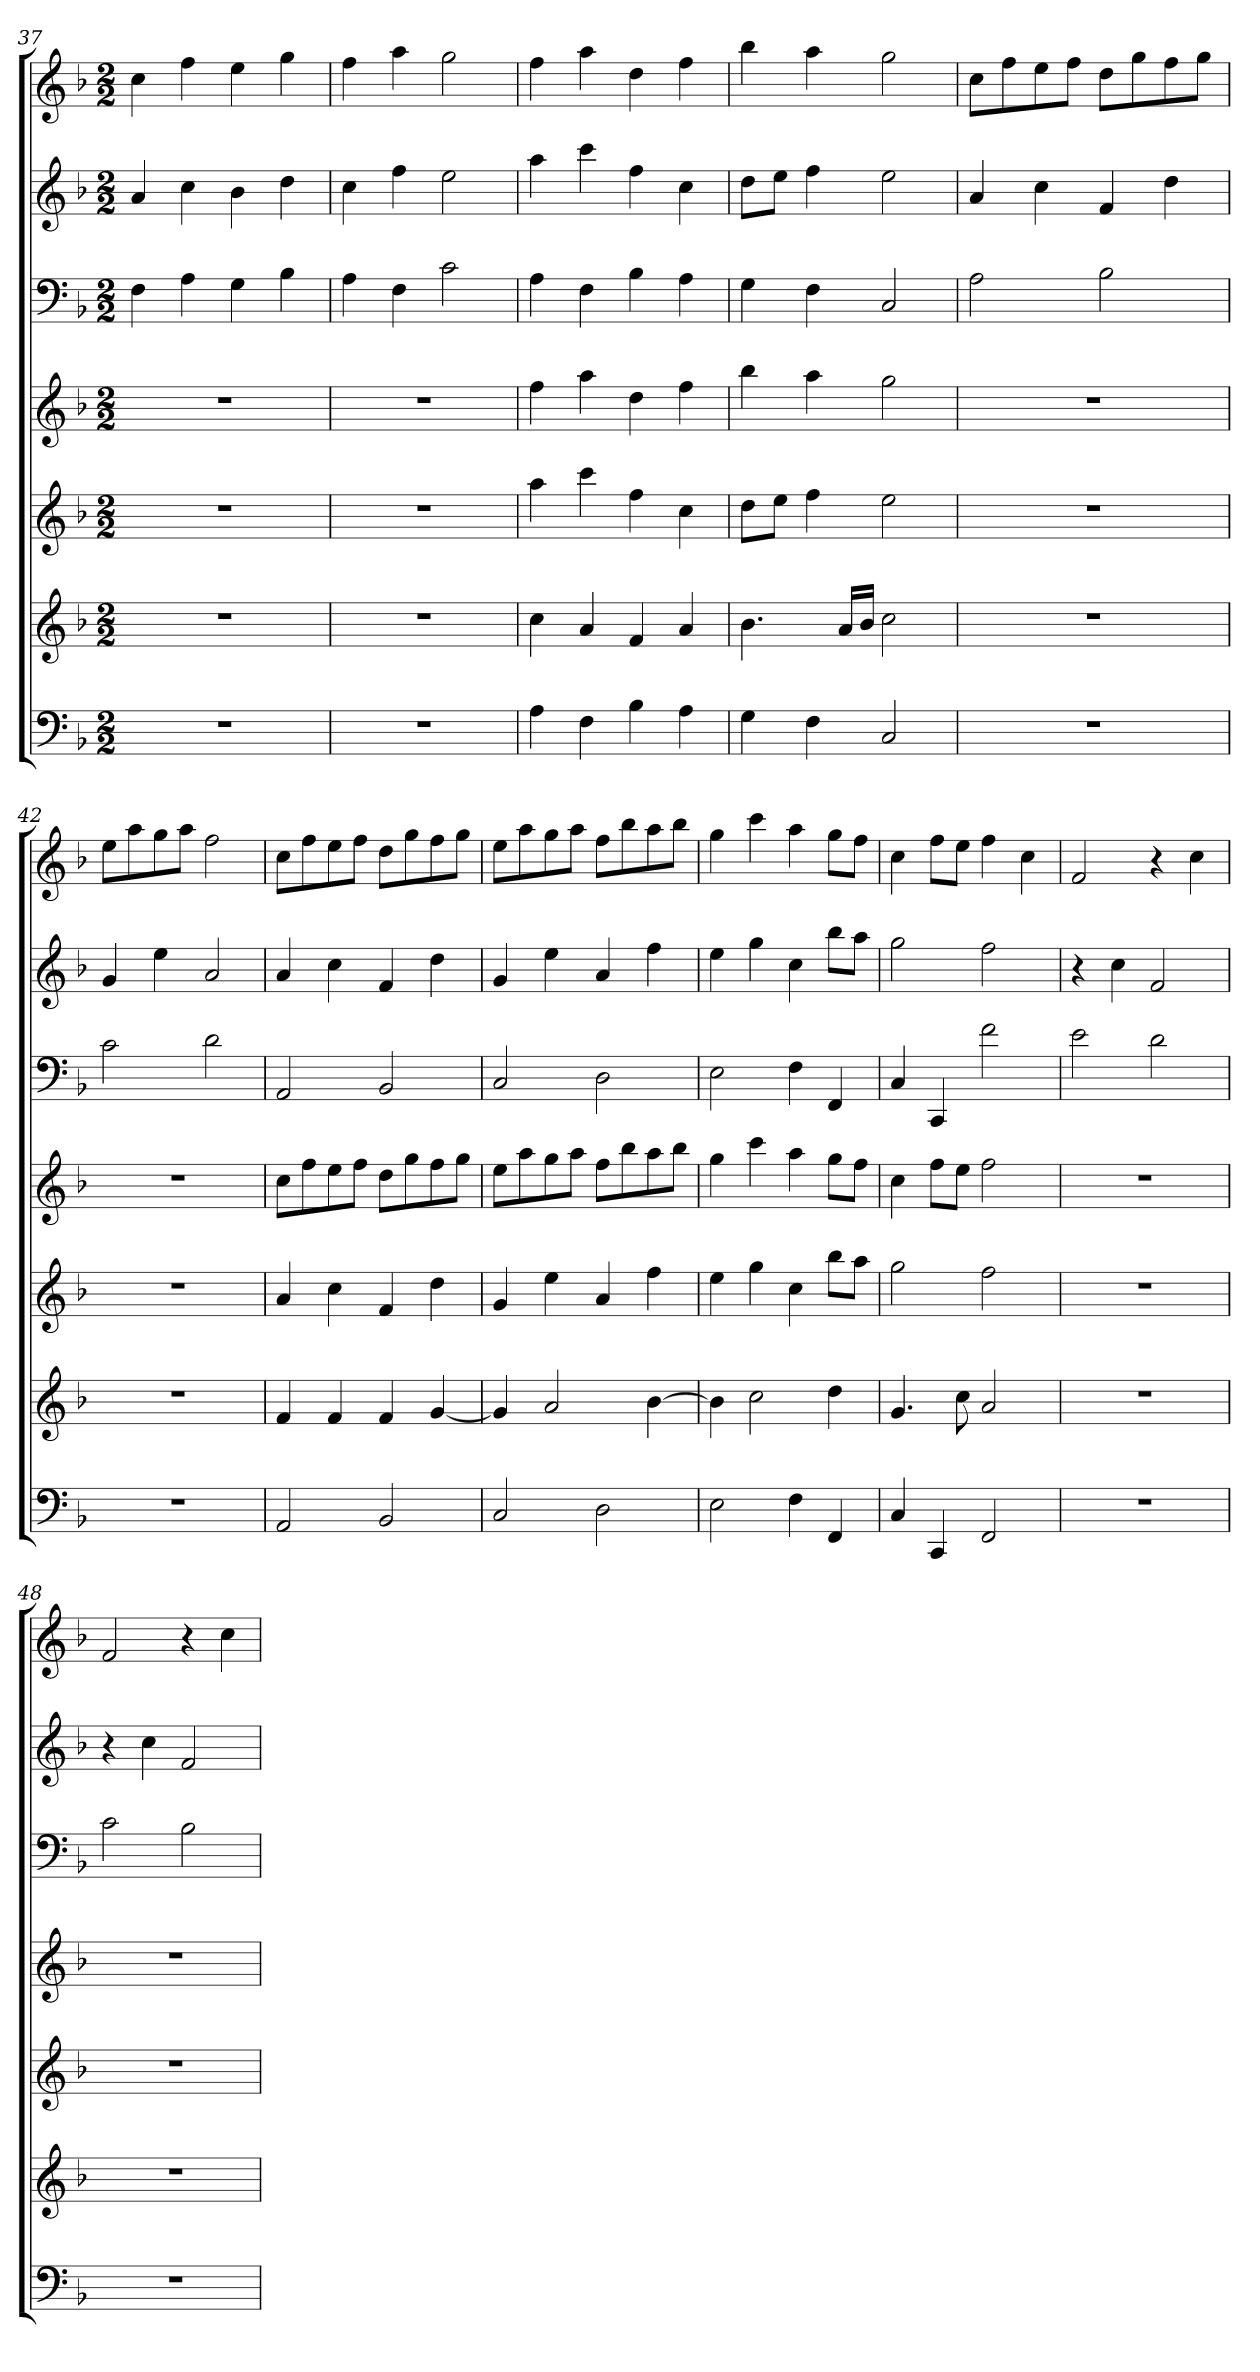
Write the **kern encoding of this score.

**kern	**kern	**kern	**kern	**kern	**kern	**kern
*part7	*part6	*part5	*part4	*part3	*part2	*part1
*staff7	*staff6	*staff5	*staff4	*staff3	*staff2	*staff1
*k[b-]	*k[b-]	*k[b-]	*k[b-]	*k[b-]	*k[b-]	*k[b-]
*F:	*F:	*F:	*F:	*F:	*F:	*F:
*M2/2	*M2/2	*M2/2	*M2/2	*M2/2	*M2/2	*M2/2
=37	=37	=37	=37	=37	=37	=37
1r	1r	1r	1r	4F	4a	4cc
.	.	.	.	4A	4cc	4ff
.	.	.	.	4G	4b-	4ee
.	.	.	.	4B-	4dd	4gg
=38	=38	=38	=38	=38	=38	=38
1r	1r	1r	1r	4A	4cc	4ff
.	.	.	.	4F	4ff	4aa
.	.	.	.	2c	2ee	2gg
=39	=39	=39	=39	=39	=39	=39
4A	4cc	4aa	4ff	4A	4aa	4ff
4F	4a	4ccc	4aa	4F	4ccc	4aa
4B-	4f	4ff	4dd	4B-	4ff	4dd
4A	4a	4cc	4ff	4A	4cc	4ff
=40	=40	=40	=40	=40	=40	=40
4G	4.b-	8ddL	4bb-	4G	8ddL	4bb-
.	.	8eeJ	.	.	8eeJ	.
4F	.	4ff	4aa	4F	4ff	4aa
.	16aLL	.	.	.	.	.
.	16b-JJ	.	.	.	.	.
2C	2cc	2ee	2gg	2C	2ee	2gg
=41	=41	=41	=41	=41	=41	=41
1r	1r	1r	1r	2A	4a	8ccL
.	.	.	.	.	.	8ff
.	.	.	.	.	4cc	8ee
.	.	.	.	.	.	8ffJ
.	.	.	.	2B-	4f	8ddL
.	.	.	.	.	.	8gg
.	.	.	.	.	4dd	8ff
.	.	.	.	.	.	8ggJ
=42	=42	=42	=42	=42	=42	=42
1r	1r	1r	1r	2c	4g	8eeL
.	.	.	.	.	.	8aa
.	.	.	.	.	4ee	8gg
.	.	.	.	.	.	8aaJ
.	.	.	.	2d	2a	2ff
=43	=43	=43	=43	=43	=43	=43
2AA	4f	4a	8ccL	2AA	4a	8ccL
.	.	.	8ff	.	.	8ff
.	4f	4cc	8ee	.	4cc	8ee
.	.	.	8ffJ	.	.	8ffJ
2BB-	4f	4f	8ddL	2BB-	4f	8ddL
.	.	.	8gg	.	.	8gg
.	[4g	4dd	8ff	.	4dd	8ff
.	.	.	8ggJ	.	.	8ggJ
=44	=44	=44	=44	=44	=44	=44
2C	4g]	4g	8eeL	2C	4g	8eeL
.	.	.	8aa	.	.	8aa
.	2a	4ee	8gg	.	4ee	8gg
.	.	.	8aaJ	.	.	8aaJ
2D	.	4a	8ffL	2D	4a	8ffL
.	.	.	8bb-	.	.	8bb-
.	[4b-	4ff	8aa	.	4ff	8aa
.	.	.	8bb-J	.	.	8bb-J
=45	=45	=45	=45	=45	=45	=45
2E	4b-]	4ee	4gg	2E	4ee	4gg
.	2cc	4gg	4ccc	.	4gg	4ccc
4F	.	4cc	4aa	4F	4cc	4aa
4FF	4dd	8bb-L	8ggL	4FF	8bb-L	8ggL
.	.	8aaJ	8ffJ	.	8aaJ	8ffJ
=46	=46	=46	=46	=46	=46	=46
4C	4.g	2gg	4cc	4C	2gg	4cc
4CC	.	.	8ffL	4CC	.	8ffL
.	8cc	.	8eeJ	.	.	8eeJ
2FF	2a	2ff	2ff	2f	2ff	4ff
.	.	.	.	.	.	4cc
=47	=47	=47	=47	=47	=47	=47
1r	1r	1r	1r	2e	4r	2f
.	.	.	.	.	4cc	.
.	.	.	.	2d	2f	4r
.	.	.	.	.	.	4cc
=48	=48	=48	=48	=48	=48	=48
1r	1r	1r	1r	2c	4r	2f
.	.	.	.	.	4cc	.
.	.	.	.	2B-	2f	4r
.	.	.	.	.	.	4cc
=	=	=	=	=	=	=
*-	*-	*-	*-	*-	*-	*-
